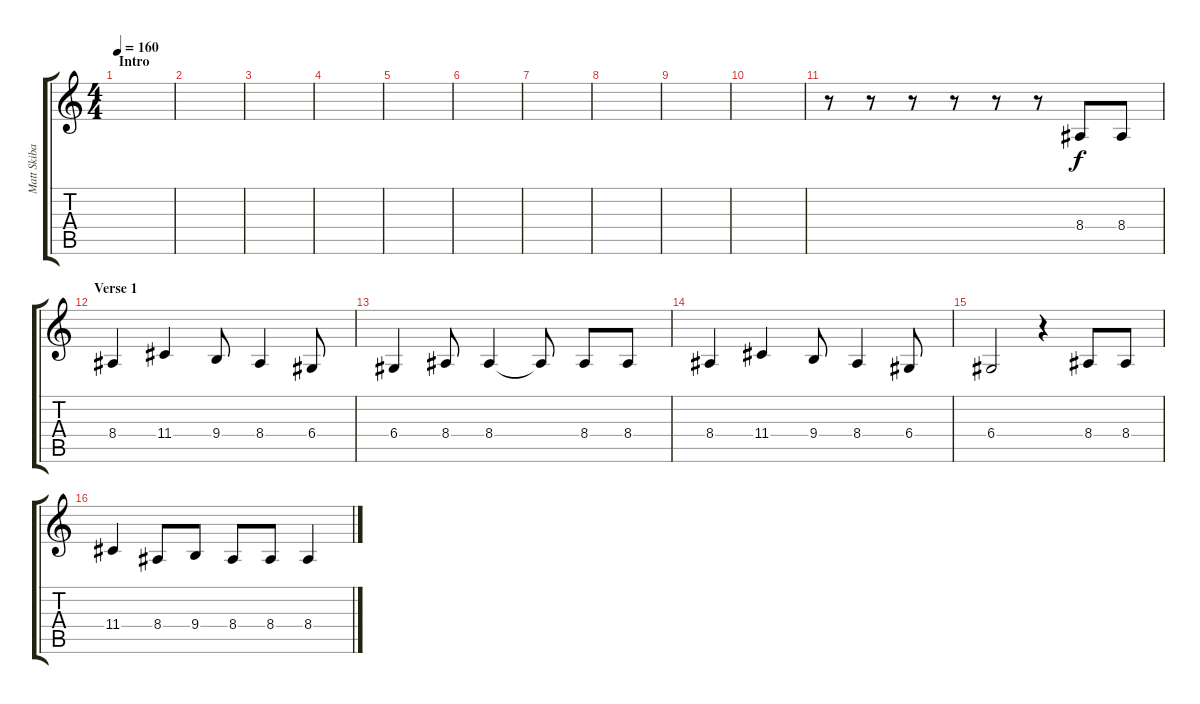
\track ("Matt Skiba - Vocals" "Matt Skiba") {instrument tuba}
\staff {score tabs}
\tuning (E4 B3 G3 D3 A2 E2) {hide}
\ts (4 4)
\section ("" "Intro")
\tempo 160
\clef g2
\ks c
|
|
|
|
|
|
|
|
|
|
r.8 r.8 r.8 r.8 r.8 r.8 8.4.8 8.4.8 |
\section ("" "Verse 1")
8.4.4 11.4.4 9.4.8 8.4.4 6.4.8 |
6.4.4 8.4.8 8.4.4 8.4{t}.8 8.4.8 8.4.8 |
8.4.4 11.4.4 9.4.8 8.4.4 6.4.8 |
6.4.2 r.4 8.4.8 8.4.8 |
11.4.4 8.4.8 9.4.8 8.4.8 8.4.8 8.4.4
